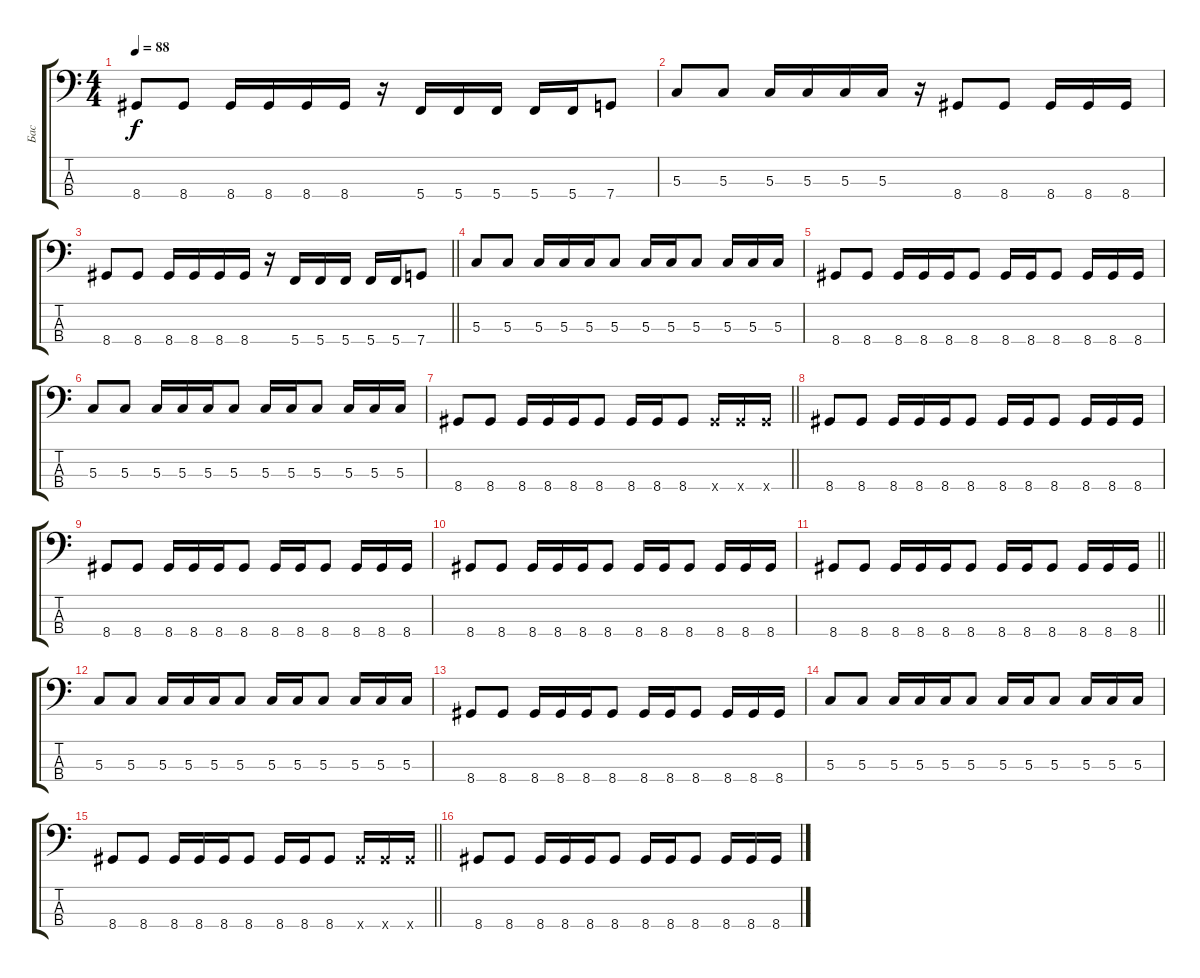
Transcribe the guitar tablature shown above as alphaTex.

\track ("Бас" "Бас") {instrument electricbassfinger}
\staff {score tabs}
\tuning (F2 C2 G1 C1) {hide}
\ts (4 4)
\tempo 88
\clef f4
\ks c
8.4.8{dy f} 8.4.8 8.4.16 8.4.16 8.4.16 8.4.16 r.16 5.4.16 5.4.16 5.4.16 5.4.16 5.4.16 7.4.8 |
5.3.8 5.3.8 5.3.16 5.3.16 5.3.16 5.3.16 r.16 8.4.8 8.4.8 8.4.16 8.4.16 8.4.16 |
\barLineRight lightlight
8.4.8 8.4.8 8.4.16 8.4.16 8.4.16 8.4.16 r.16 5.4.16 5.4.16 5.4.16 5.4.16 5.4.16 7.4.8 |
5.3.8 5.3.8 5.3.16 5.3.16 5.3.16 5.3.8 5.3.16 5.3.16 5.3.8 5.3.16 5.3.16 5.3.16 |
8.4.8 8.4.8 8.4.16 8.4.16 8.4.16 8.4.8 8.4.16 8.4.16 8.4.8 8.4.16 8.4.16 8.4.16 |
5.3.8 5.3.8 5.3.16 5.3.16 5.3.16 5.3.8 5.3.16 5.3.16 5.3.8 5.3.16 5.3.16 5.3.16 |
\barLineRight lightlight
8.4.8 8.4.8 8.4.16 8.4.16 8.4.16 8.4.8 8.4.16 8.4.16 8.4.8 8.4{x}.16 8.4{x}.16 8.4{x}.16 |
8.4.8 8.4.8 8.4.16 8.4.16 8.4.16 8.4.8 8.4.16 8.4.16 8.4.8 8.4.16 8.4.16 8.4.16 |
8.4.8 8.4.8 8.4.16 8.4.16 8.4.16 8.4.8 8.4.16 8.4.16 8.4.8 8.4.16 8.4.16 8.4.16 |
8.4.8 8.4.8 8.4.16 8.4.16 8.4.16 8.4.8 8.4.16 8.4.16 8.4.8 8.4.16 8.4.16 8.4.16 |
\barLineRight lightlight
8.4.8 8.4.8 8.4.16 8.4.16 8.4.16 8.4.8 8.4.16 8.4.16 8.4.8 8.4.16 8.4.16 8.4.16 |
5.3.8 5.3.8 5.3.16 5.3.16 5.3.16 5.3.8 5.3.16 5.3.16 5.3.8 5.3.16 5.3.16 5.3.16 |
8.4.8 8.4.8 8.4.16 8.4.16 8.4.16 8.4.8 8.4.16 8.4.16 8.4.8 8.4.16 8.4.16 8.4.16 |
5.3.8 5.3.8 5.3.16 5.3.16 5.3.16 5.3.8 5.3.16 5.3.16 5.3.8 5.3.16 5.3.16 5.3.16 |
\barLineRight lightlight
8.4.8 8.4.8 8.4.16 8.4.16 8.4.16 8.4.8 8.4.16 8.4.16 8.4.8 8.4{x}.16 8.4{x}.16 8.4{x}.16 |
8.4.8 8.4.8 8.4.16 8.4.16 8.4.16 8.4.8 8.4.16 8.4.16 8.4.8 8.4.16 8.4.16 8.4.16
